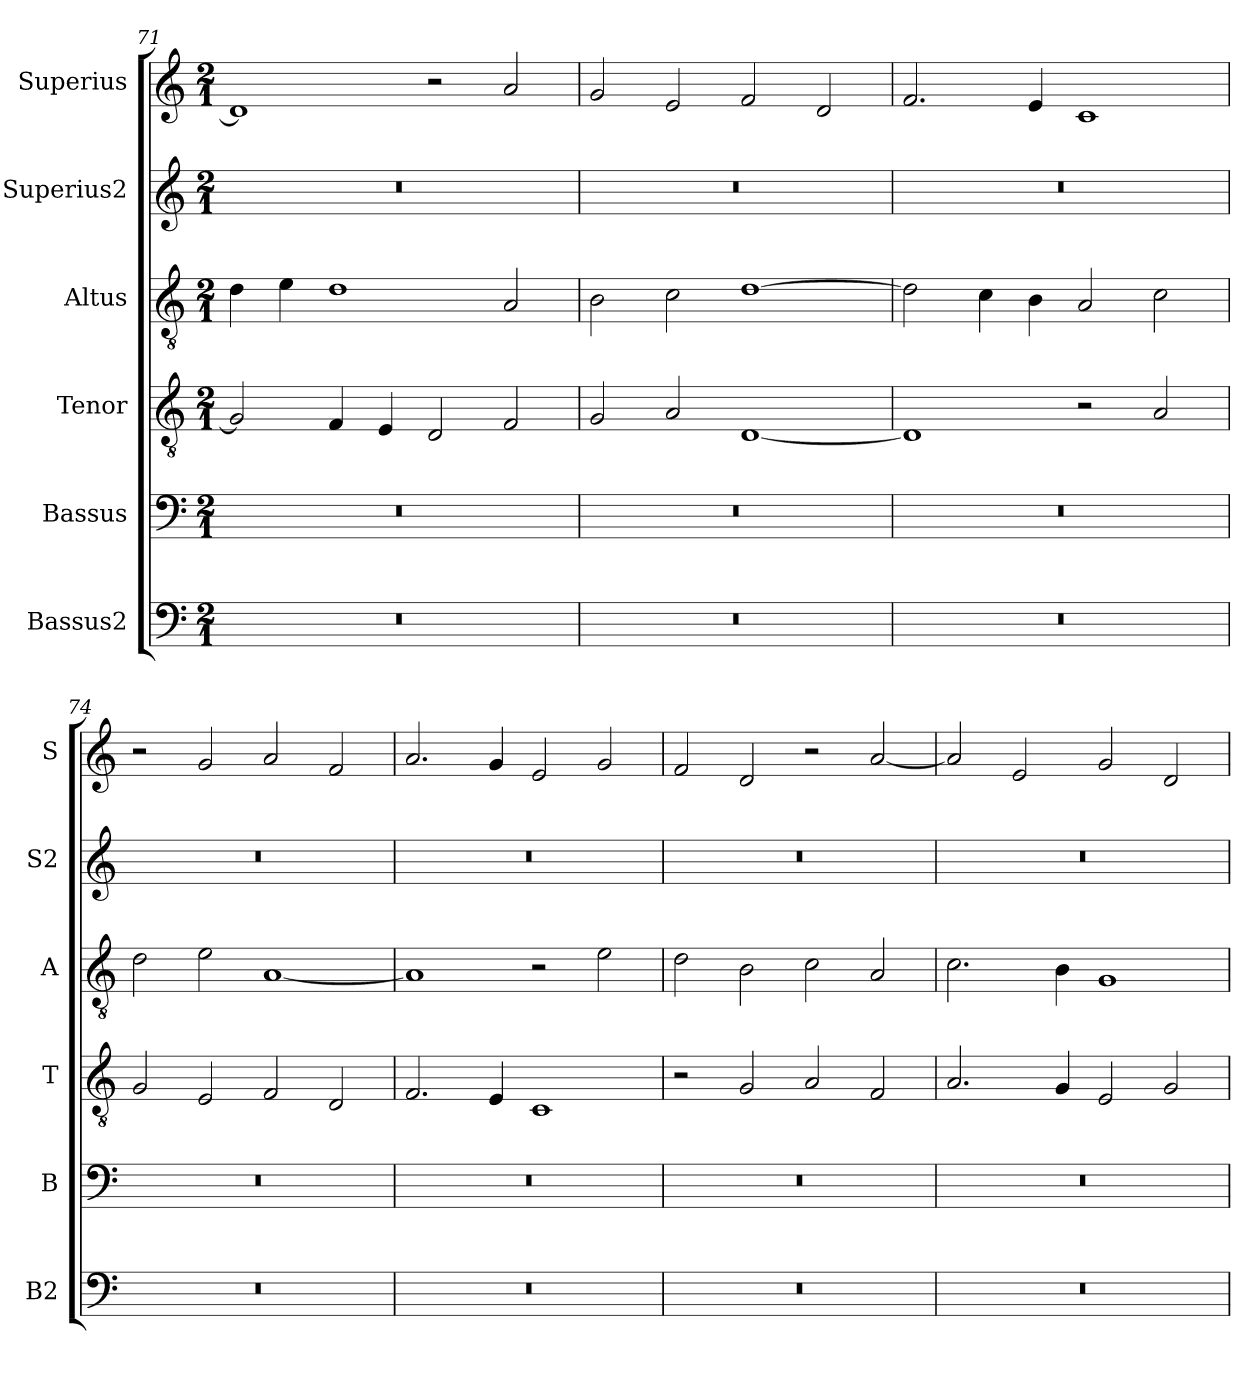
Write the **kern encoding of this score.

**kern	**kern	**kern	**kern	**kern	**kern
*part6	*part5	*part4	*part3	*part2	*part1
*staff6	*staff5	*staff4	*staff3	*staff2	*staff1
*I"Bassus2	*I"Bassus	*I"Tenor	*I"Altus	*I"Superius2	*I"Superius
*I'B2	*I'B	*I'T	*I'A	*I'S2	*I'S
*clefF4	*clefF4	*clefGv2	*clefGv2	*clefG2	*clefG2
*k[]	*k[]	*k[]	*k[]	*k[]	*k[]
*M2/1	*M2/1	*M2/1	*M2/1	*M2/1	*M2/1
=71	=71	=71	=71	=71	=71
0r	0r	2G/]	4d\	0r	1d]
.	.	.	4e\	.	.
.	.	4F/	1d	.	.
.	.	4E/	.	.	.
.	.	2D/	.	.	2r
.	.	2F/	2A/	.	2a/
=72	=72	=72	=72	=72	=72
0r	0r	2G/	2B\	0r	2g/
.	.	2A/	2c\	.	2e/
.	.	[1D	[1d	.	2f/
.	.	.	.	.	2d/
=73	=73	=73	=73	=73	=73
0r	0r	1D]	2d\]	0r	2.f/
.	.	.	4c\	.	.
.	.	.	4B\	.	4e/
.	.	2r	2A/	.	1c
.	.	2A/	2c\	.	.
=74	=74	=74	=74	=74	=74
0r	0r	2G/	2d\	0r	2r
.	.	2E/	2e\	.	2g/
.	.	2F/	[1A	.	2a/
.	.	2D/	.	.	2f/
=75	=75	=75	=75	=75	=75
0r	0r	2.F/	1A]	0r	2.a/
.	.	4E/	.	.	4g/
.	.	1C	2r	.	2e/
.	.	.	2e\	.	2g/
=76	=76	=76	=76	=76	=76
0r	0r	2r	2d\	0r	2f/
.	.	2G/	2B\	.	2d/
.	.	2A/	2c\	.	2r
.	.	2F/	2A/	.	[2a/
=77	=77	=77	=77	=77	=77
0r	0r	2.A/	2.c\	0r	2a/]
.	.	.	.	.	2e/
.	.	4G/	4B\	.	.
.	.	2E/	1G	.	2g/
.	.	2G/	.	.	2d/
=	=	=	=	=	=
*-	*-	*-	*-	*-	*-
